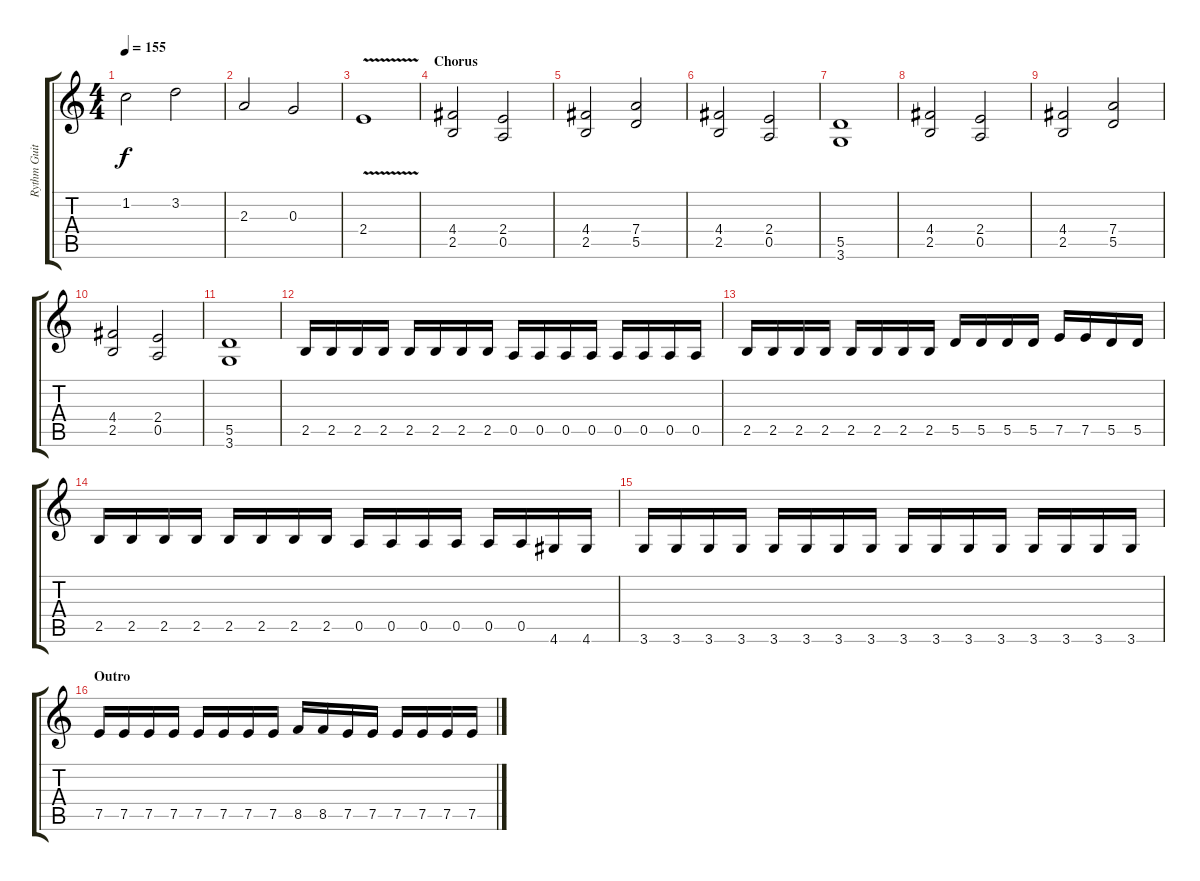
\track ("Rythm Guitar" "Rythm Guit") {instrument distortionguitar}
\staff {score tabs}
\tuning (E4 B3 G3 D3 A2 E2) {hide}
\ts (4 4)
\tempo 155
\clef g2
\ks c
1.2.2{dy f} 3.2.2 |
2.3.2 0.3.2 |
2.4{v}.1 |
\section ("" "Chorus")
(4.4 2.5).2 (2.4 0.5).2 |
(4.4 2.5).2 (7.4 5.5).2 |
(4.4 2.5).2 (2.4 0.5).2 |
(5.5 3.6).1 |
(4.4 2.5).2 (2.4 0.5).2 |
(4.4 2.5).2 (7.4 5.5).2 |
(4.4 2.5).2 (2.4 0.5).2 |
(5.5 3.6).1 |
2.5.16 2.5.16 2.5.16 2.5.16 2.5.16 2.5.16 2.5.16 2.5.16 0.5.16 0.5.16 0.5.16 0.5.16 0.5.16 0.5.16 0.5.16 0.5.16 |
2.5.16 2.5.16 2.5.16 2.5.16 2.5.16 2.5.16 2.5.16 2.5.16 5.5.16 5.5.16 5.5.16 5.5.16 7.5.16 7.5.16 5.5.16 5.5.16 |
2.5.16 2.5.16 2.5.16 2.5.16 2.5.16 2.5.16 2.5.16 2.5.16 0.5.16 0.5.16 0.5.16 0.5.16 0.5.16 0.5.16 4.6.16 4.6.16 |
3.6.16 3.6.16 3.6.16 3.6.16 3.6.16 3.6.16 3.6.16 3.6.16 3.6.16 3.6.16 3.6.16 3.6.16 3.6.16 3.6.16 3.6.16 3.6.16 |
\section ("" "Outro")
7.5.16 7.5.16 7.5.16 7.5.16 7.5.16 7.5.16 7.5.16 7.5.16 8.5.16 8.5.16 7.5.16 7.5.16 7.5.16 7.5.16 7.5.16 7.5.16
